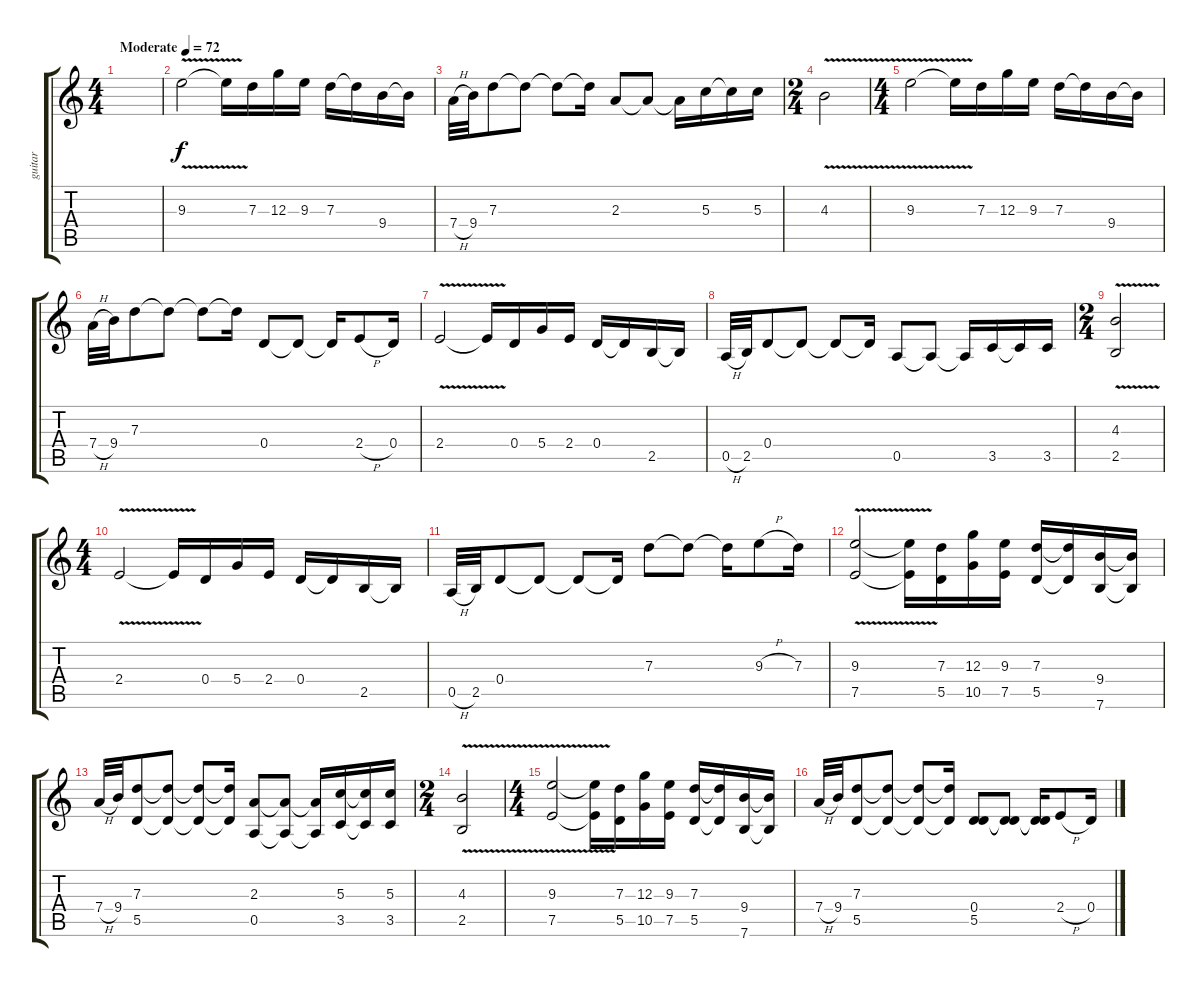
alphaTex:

\track ("guitar" "guitar") {instrument acousticguitarsteel}
\staff {score tabs}
\tuning (E4 B3 G3 D3 A2 E2) {hide}
\ts (4 4)
\tempo (72 "Moderate")
\clef g2
\ks c
|
9.3{v}.2 9.3{t}.16 7.3.16 12.3.16 9.3.16 7.3.16 7.3{t}.16 9.4.16 9.4{t}.16 |
7.4{h}.32 9.4.32 7.3.8 7.3{t}.8 7.3{t}.8 7.3{t}.16 2.3.8 2.3{t}.8 2.3{t}.16 5.3.16 5.3{t}.16 5.3.16 |
\ts (2 4)
4.3{v}.2 |
\ts (4 4)
9.3{v}.2 9.3{t}.16 7.3.16 12.3.16 9.3.16 7.3.16 7.3{t}.16 9.4.16 9.4{t}.16 |
7.4{h}.32 9.4.32 7.3.8 7.3{t}.8 7.3{t}.8 7.3{t}.16 0.4.8 0.4{t}.8 0.4{t}.16 2.4{h}.8 0.4.16 |
2.4{v}.2 2.4{t}.16 0.4.16 5.4.16 2.4.16 0.4.16 0.4{t}.16 2.5.16 2.5{t}.16 |
0.5{h}.32 2.5.32 0.4.8 0.4{t}.8 0.4{t}.8 0.4{t}.16 0.5.8 0.5{t}.8 0.5{t}.16 3.5.16 3.5{t}.16 3.5.16 |
\ts (2 4)
(4.3{v} 2.5{v}).2 |
\ts (4 4)
2.4{v}.2 2.4{t}.16 0.4.16 5.4.16 2.4.16 0.4.16 0.4{t}.16 2.5.16 2.5{t}.16 |
0.5{h}.32 2.5.32 0.4.8 0.4{t}.8 0.4{t}.8 0.4{t}.16 7.3.8 7.3{t}.8 7.3{t}.16 9.3{h}.8 7.3.16 |
(9.3{v} 7.5{v}).2 (9.3{t} 7.5{t}).16 (7.3 5.5).16 (12.3 10.5).16 (9.3 7.5).16 (7.3 5.5).16 (7.3{t} 5.5{t}).16 (9.4 7.6).16 (9.4{t} 7.6{t}).16 |
7.4{h}.32 9.4.32 (7.3 5.5).8 (7.3{t} 5.5{t}).8 (7.3{t} 5.5{t}).8 (7.3{t} 5.5{t}).16 (2.3 0.5).8 (2.3{t} 0.5{t}).8 (2.3{t} 0.5{t}).16 (5.3 3.5).16 (5.3{t} 3.5{t}).16 (5.3 3.5).16 |
\ts (2 4)
(4.3{v} 2.5{v}).2 |
\ts (4 4)
(9.3{v} 7.5{v}).2 (9.3{t} 7.5{t}).16 (7.3 5.5).16 (12.3 10.5).16 (9.3 7.5).16 (7.3 5.5).16 (7.3{t} 5.5{t}).16 (9.4 7.6).16 (9.4{t} 7.6{t}).16 |
7.4{h}.32 9.4.32 (7.3 5.5).8 (7.3{t} 5.5{t}).8 (7.3{t} 5.5{t}).8 (7.3{t} 5.5{t}).16 (0.4 5.5).8 (0.4{t} 5.5{t}).8 (0.4{t} 5.5{t}).16 2.4{h}.8 0.4.16
